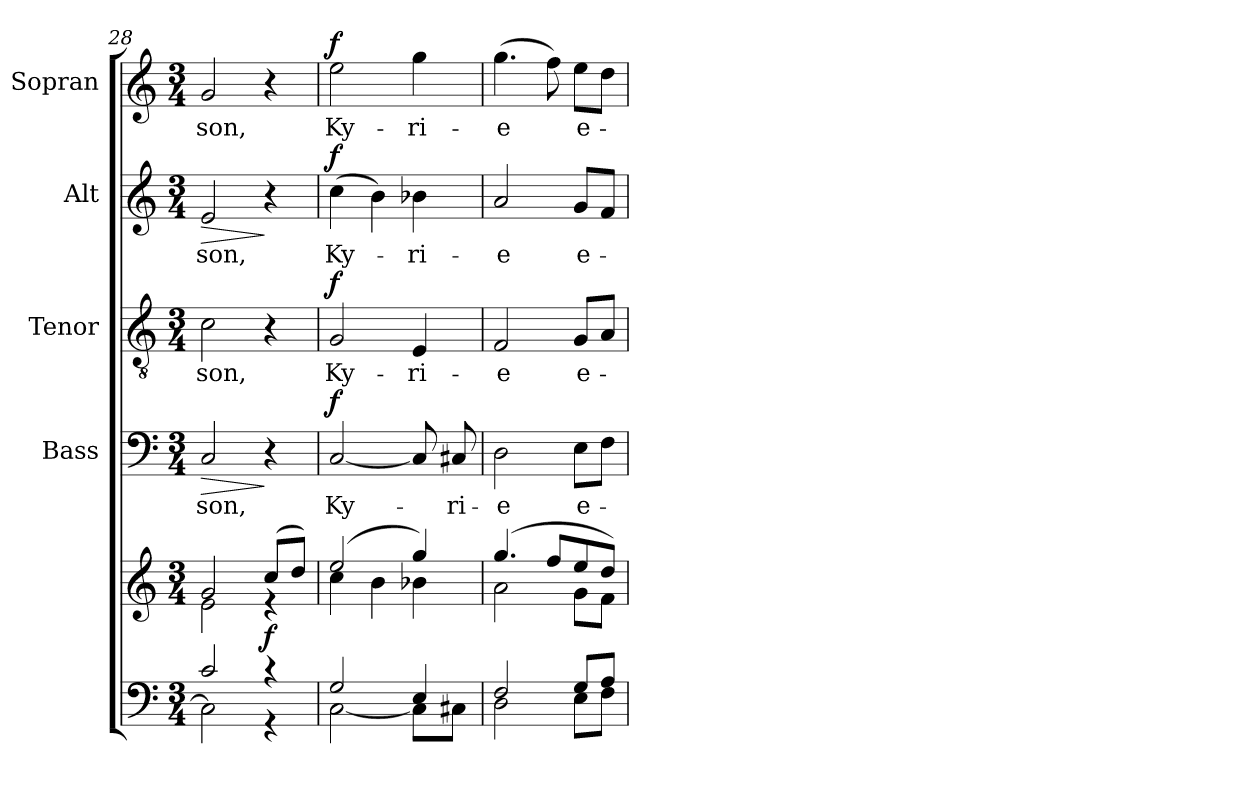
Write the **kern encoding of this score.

**kern	**kern	**dynam	**kern	**text	**dynam	**kern	**text	**dynam	**kern	**text	**dynam	**kern	**text	**dynam
*part5	*part5	*part5	*part4	*part4	*part4	*part3	*part3	*part3	*part2	*part2	*part2	*part1	*part1	*part1
*staff6	*staff5	*staff5/6	*staff4	*staff4	*staff4	*staff3	*staff3	*staff3	*staff2	*staff2	*staff2	*staff1	*staff1	*staff1
*	*	*	*I"Bass	*	*	*I"Tenor	*	*	*I"Alt	*	*	*I"Sopran	*	*
*	*	*	*I'B.	*	*	*I'T.	*	*	*I'A.	*	*	*I'S.	*	*
*clefF4	*clefG2	*	*clefF4	*	*	*clefGv2	*	*	*clefG2	*	*	*clefG2	*	*
*k[]	*k[]	*	*k[]	*	*	*k[]	*	*	*k[]	*	*	*k[]	*	*
*C:	*C:	*	*C:	*	*	*C:	*	*	*C:	*	*	*C:	*	*
*M3/4	*M3/4	*	*M3/4	*	*	*M3/4	*	*	*M3/4	*	*	*M3/4	*	*
=28	=28	=28	=28	=28	=28	=28	=28	=28	=28	=28	=28	=28	=28	=28
*^	*^	*	*	*	*	*	*	*	*	*	*	*	*	*
!	!	!	!	!	!	!LO:LY:b	!LO:HP:b	!	!LO:LY:b	!	!	!LO:LY:b	!LO:HP:b	!	!LO:LY:b	!
2c/	2C\]	2g/	2e\	.	2C/	-son,	>	2c\	-son,	.	2e/	-son,	>	2g/	-son,	.
!	!	!	!	!LO:DY:b	!	!	!	!	!	!	!	!	!	!	!	!
4r	4r	(>8cc/L	4rd	f	4r	.	]	4r	.	.	4r	.	]	4r	.	.
.	.	8dd/J)	.	.	.	.	.	.	.	.	.	.	.	.	.	.
=29	=29	=29	=29	=29	=29	=29	=29	=29	=29	=29	=29	=29	=29	=29	=29	=29
!	!	!	!	!	!	!LO:LY:b	!LO:DY:a	!	!LO:LY:b	!LO:DY:a	!	!LO:LY:b	!LO:DY:a	!	!LO:LY:b	!LO:DY:a
2G/	[<2C\	(2ee/	4cc\	.	[2C/	Ky-	f	2G/	Ky-	f	(>4cc\	Ky-	f	2ee\	Ky-	f
.	.	.	4b\	.	.	.	.	.	.	.	4b\)	.	.	.	.	.
!	!	!	!	!	!	!	!	!	!LO:LY:b	!	!	!LO:LY:b	!	!	!LO:LY:b	!
4E/	8C\L]	4gg/)	4b-X\	.	8C/]	.	.	4E/	-ri-	.	4b-X\	-ri-	.	4gg\	-ri-	.
!	!	!	!	!	!	!LO:LY:b	!	!	!	!	!	!	!	!	!	!
.	8C#X\J	.	.	.	8C#X/	-ri-	.	.	.	.	.	.	.	.	.	.
=30	=30	=30	=30	=30	=30	=30	=30	=30	=30	=30	=30	=30	=30	=30	=30	=30
!	!	!	!	!	!	!LO:LY:b	!	!	!LO:LY:b	!	!	!LO:LY:b	!	!	!LO:LY:b	!
2F/	2D\	(4.gg/	2a\	.	2D\	-e	.	2F/	-e	.	2a/	-e	.	(>4.gg\	-e	.
.	.	8ff/L	.	.	.	.	.	.	.	.	.	.	.	8ff\)	.	.
!	!	!	!	!	!	!LO:LY:b	!	!	!LO:LY:b	!	!	!LO:LY:b	!	!	!LO:LY:b	!
8G/L	8E\L	8ee/	8g\L	.	8E\L	e-	.	8G/L	e-	.	8g/L	e-	.	8ee\L	e-	.
8A/J	8F\J	8dd/J)	8f\J	.	8F\J	.	.	8A/J	.	.	8f/J	.	.	8dd\J	.	.
*v	*v	*	*	*	*	*	*	*	*	*	*	*	*	*	*	*
*	*v	*v	*	*	*	*	*	*	*	*	*	*	*	*	*
=	=	=	=	=	=	=	=	=	=	=	=	=	=	=
*-	*-	*-	*-	*-	*-	*-	*-	*-	*-	*-	*-	*-	*-	*-
